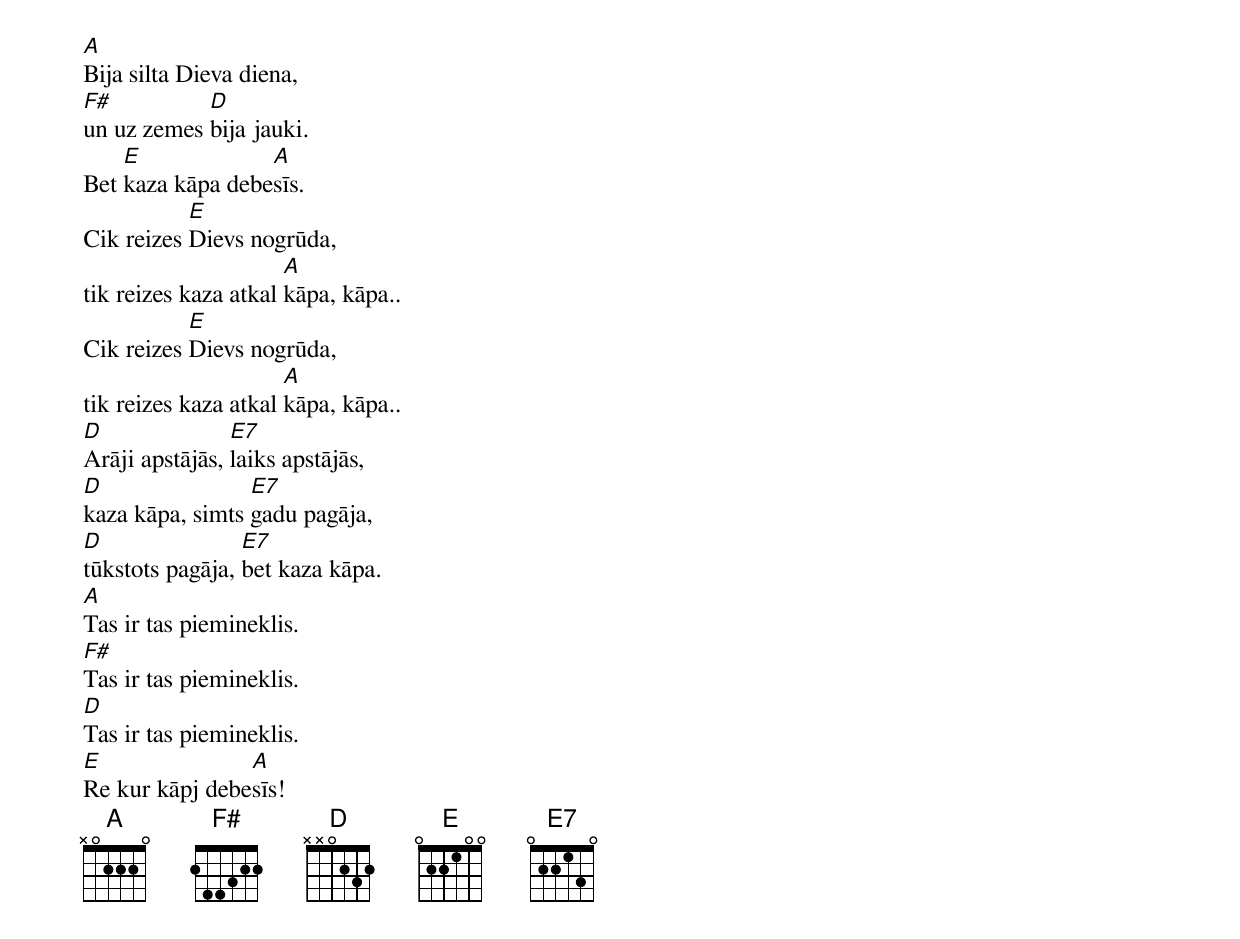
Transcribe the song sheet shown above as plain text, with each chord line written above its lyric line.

A
Bija silta Dieva diena,
F#          D
un uz zemes bija jauki.
    E             A
Bet kaza kāpa debesīs.
           E
Cik reizes Dievs nogrūda,
                      A
tik reizes kaza atkal kāpa, kāpa..
           E
Cik reizes Dievs nogrūda,
                      A
tik reizes kaza atkal kāpa, kāpa..
D               E7
Arāji apstājās, laiks apstājās,
D                E7
kaza kāpa, simts gadu pagāja,
D                E7
tūkstots pagāja, bet kaza kāpa.
A
Tas ir tas piemineklis.
F#
Tas ir tas piemineklis.
D
Tas ir tas piemineklis.
E               A
Re kur kāpj debesīs!
